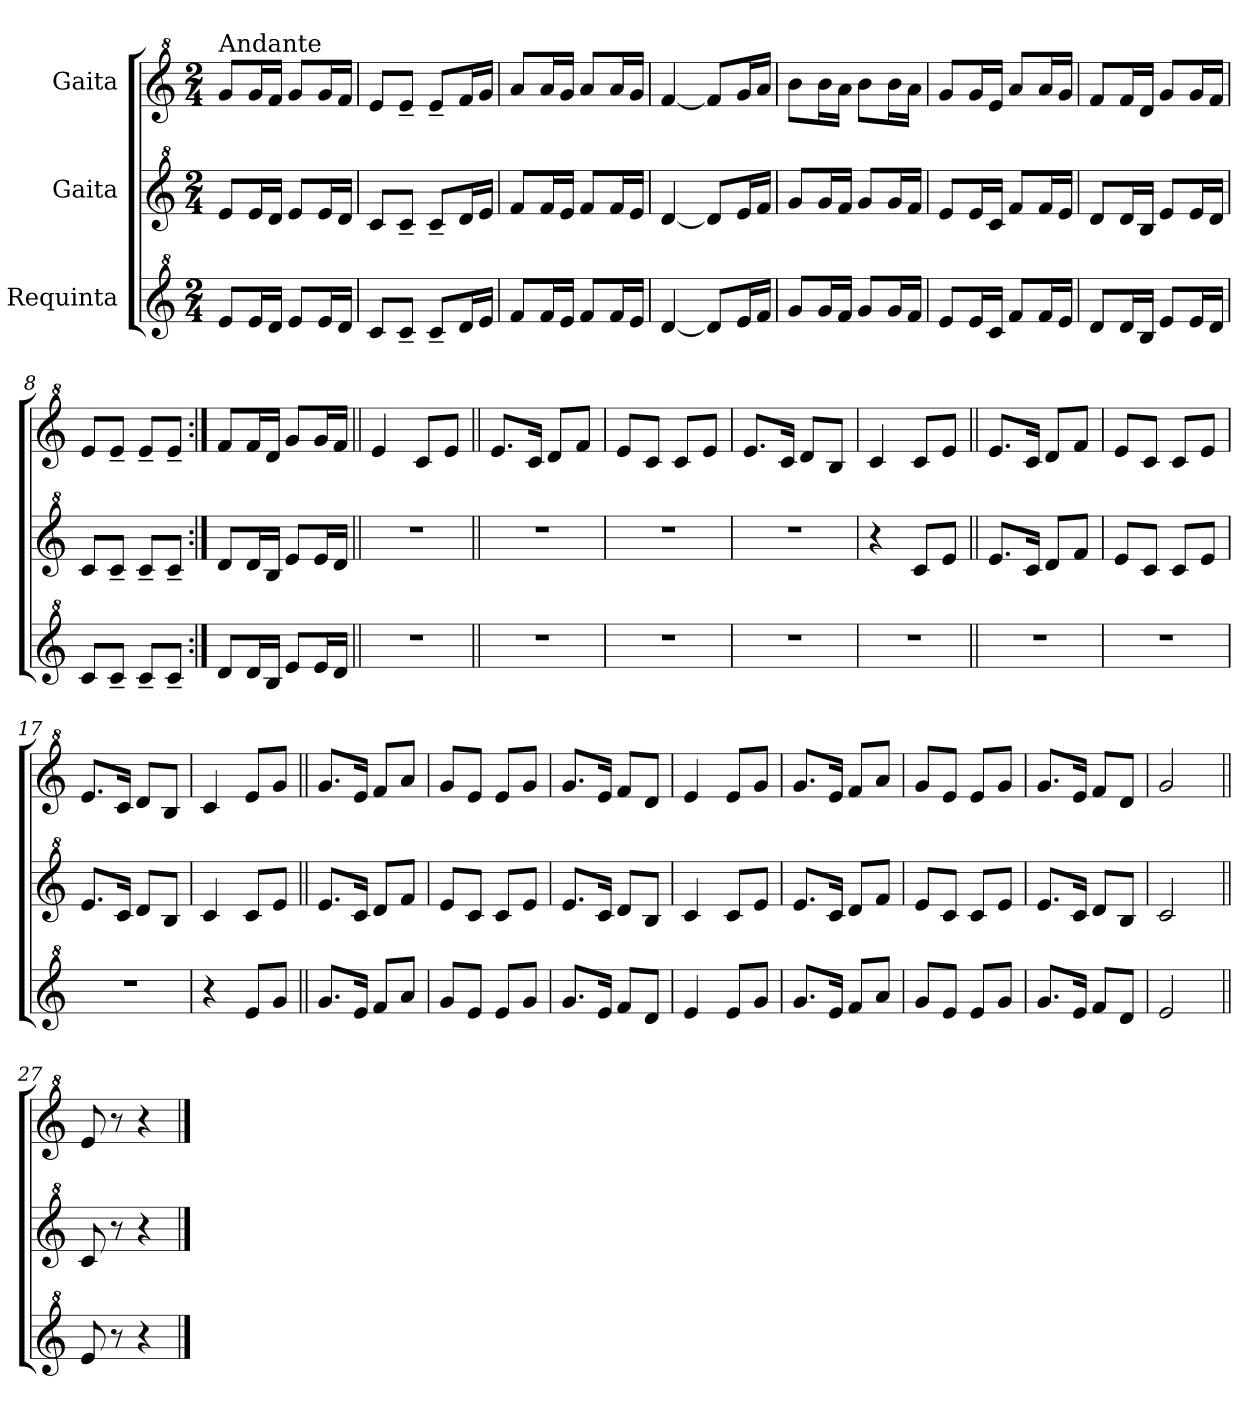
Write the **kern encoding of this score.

**kern	**kern	**kern
*part3	*part2	*part1
*staff3	*staff2	*staff1
*I"Requinta	*I"Gaita	*I"Gaita
*clefG^2	*clefG^2	*clefG^2
*k[]	*k[]	*k[]
*C:	*C:	*C:
*M2/4	*M2/4	*M2/4
=1	=1	=1
!	!	!LO:TX:a:t=Andante
8ee/L	8ee/L	8gg/L
16ee/L	16ee/L	16gg/L
16dd/JJ	16dd/JJ	16ff/JJ
8ee/L	8ee/L	8gg/L
16ee/L	16ee/L	16gg/L
16dd/JJ	16dd/JJ	16ff/JJ
=2	=2	=2
8cc/L	8cc/L	8ee/L
8cc~/J	8cc~/J	8ee~/J
8cc~/L	8cc~/L	8ee~/L
16dd/L	16dd/L	16ff/L
16ee/JJ	16ee/JJ	16gg/JJ
=3	=3	=3
8ff/L	8ff/L	8aa/L
16ff/L	16ff/L	16aa/L
16ee/JJ	16ee/JJ	16gg/JJ
8ff/L	8ff/L	8aa/L
16ff/L	16ff/L	16aa/L
16ee/JJ	16ee/JJ	16gg/JJ
=4	=4	=4
[4dd/	[4dd/	[4ff/
8dd/L]	8dd/L]	8ff/L]
16ee/L	16ee/L	16gg/L
16ff/JJ	16ff/JJ	16aa/JJ
=5	=5	=5
8gg/L	8gg/L	8bb\L
16gg/L	16gg/L	16bb\L
16ff/JJ	16ff/JJ	16aa\JJ
8gg/L	8gg/L	8bb\L
16gg/L	16gg/L	16bb\L
16ff/JJ	16ff/JJ	16aa\JJ
=6	=6	=6
8ee/L	8ee/L	8gg/L
16ee/L	16ee/L	16gg/L
16cc/JJ	16cc/JJ	16ee/JJ
8ff/L	8ff/L	8aa/L
16ff/L	16ff/L	16aa/L
16ee/JJ	16ee/JJ	16gg/JJ
!!LO:LB:g=z
=7	=7	=7
8dd/L	8dd/L	8ff/L
16dd/L	16dd/L	16ff/L
16b/JJ	16b/JJ	16dd/JJ
8ee/L	8ee/L	8gg/L
16ee/L	16ee/L	16gg/L
16dd/JJ	16dd/JJ	16ff/JJ
=8	=8	=8
8cc/L	8cc/L	8ee/L
8cc~/J	8cc~/J	8ee~/J
8cc~/L	8cc~/L	8ee~/L
8cc~/J	8cc~/J	8ee~/J
=9:|!	=9:|!	=9:|!
8dd/L	8dd/L	8ff/L
16dd/L	16dd/L	16ff/L
16b/JJ	16b/JJ	16dd/JJ
8ee/L	8ee/L	8gg/L
16ee/L	16ee/L	16gg/L
16dd/JJ	16dd/JJ	16ff/JJ
=10||	=10||	=10||
2r	2r	4ee/
.	.	8cc/L
.	.	8ee/J
=11||	=11||	=11||
2r	2r	8.ee/L
.	.	16cc/Jk
.	.	8dd/L
.	.	8ff/J
=12	=12	=12
2r	2r	8ee/L
.	.	8cc/J
.	.	8cc/L
.	.	8ee/J
=13	=13	=13
2r	2r	8.ee/L
.	.	16cc/Jk
.	.	8dd/L
.	.	8b/J
=14	=14	=14
2r	4r	4cc/
.	8cc/L	8cc/L
.	8ee/J	8ee/J
!!LO:LB:g=z
=15||	=15||	=15||
2r	8.ee/L	8.ee/L
.	16cc/Jk	16cc/Jk
.	8dd/L	8dd/L
.	8ff/J	8ff/J
=16	=16	=16
2r	8ee/L	8ee/L
.	8cc/J	8cc/J
.	8cc/L	8cc/L
.	8ee/J	8ee/J
=17	=17	=17
2r	8.ee/L	8.ee/L
.	16cc/Jk	16cc/Jk
.	8dd/L	8dd/L
.	8b/J	8b/J
=18	=18	=18
4r	4cc/	4cc/
8ee/L	8cc/L	8ee/L
8gg/J	8ee/J	8gg/J
=19||	=19||	=19||
8.gg/L	8.ee/L	8.gg/L
16ee/Jk	16cc/Jk	16ee/Jk
8ff/L	8dd/L	8ff/L
8aa/J	8ff/J	8aa/J
=20	=20	=20
8gg/L	8ee/L	8gg/L
8ee/J	8cc/J	8ee/J
8ee/L	8cc/L	8ee/L
8gg/J	8ee/J	8gg/J
=21	=21	=21
8.gg/L	8.ee/L	8.gg/L
16ee/Jk	16cc/Jk	16ee/Jk
8ff/L	8dd/L	8ff/L
8dd/J	8b/J	8dd/J
=22	=22	=22
4ee/	4cc/	4ee/
8ee/L	8cc/L	8ee/L
8gg/J	8ee/J	8gg/J
=23	=23	=23
8.gg/L	8.ee/L	8.gg/L
16ee/Jk	16cc/Jk	16ee/Jk
8ff/L	8dd/L	8ff/L
8aa/J	8ff/J	8aa/J
!!LO:PB:g=z
=24	=24	=24
8gg/L	8ee/L	8gg/L
8ee/J	8cc/J	8ee/J
8ee/L	8cc/L	8ee/L
8gg/J	8ee/J	8gg/J
=25	=25	=25
8.gg/L	8.ee/L	8.gg/L
16ee/Jk	16cc/Jk	16ee/Jk
8ff/L	8dd/L	8ff/L
8dd/J	8b/J	8dd/J
=26	=26	=26
2ee/	2cc/	2gg/
=27||	=27||	=27||
8ee/	8cc/	8ee/
8r	8r	8r
4r	4r	4r
==	==	==
*-	*-	*-
